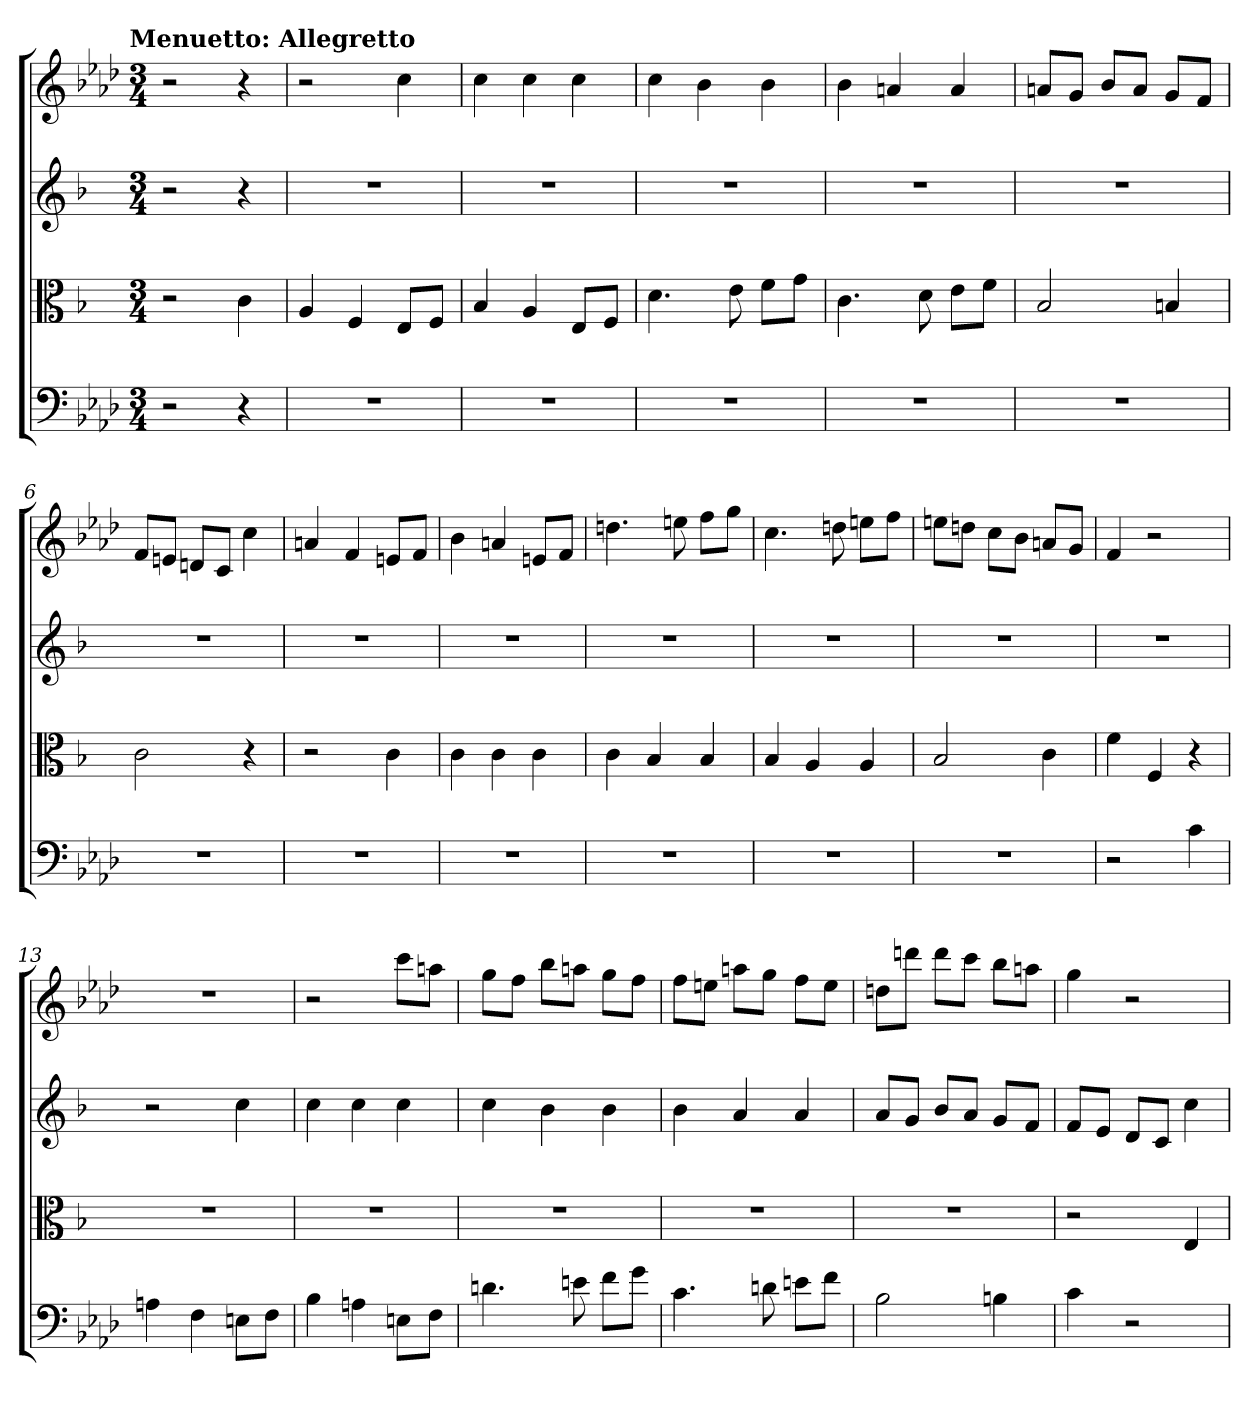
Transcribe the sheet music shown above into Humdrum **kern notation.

**kern	**kern	**kern	**kern
*part4	*part3	*part2	*part1
*staff4	*staff3	*staff2	*staff1
*clefF4	*clefC3	*	*
*k[b-e-a-d-]	*k[b-]	*k[b-]	*k[b-e-a-d-]
*f:	*	*	*f:
!!LO:TX:omd:t=Menuetto&colon; Allegretto
*M3/4	*M3/4	*M3/4	*M3/4
*MM108	*MM108	*MM108	*MM108
=	=	=	=
2r	2r	2r	2r
4r	4c	4r	4r
=1	=1	=1	=1
2.r	4A	2.r	2r
.	4F	.	.
.	8E/L	.	4cc
.	8F/J	.	.
=2	=2	=2	=2
2.r	4B-	2.r	4cc
.	4A	.	4cc
.	8E/L	.	4cc
.	8F/J	.	.
=3	=3	=3	=3
2.r	4.d	2.r	4cc
.	.	.	4b-
.	8e	.	.
.	8f\L	.	4b-
.	8g\J	.	.
=4	=4	=4	=4
2.r	4.c	2.r	4b-
.	.	.	4an
.	8d	.	.
.	8e\L	.	4a
.	8f\J	.	.
=5	=5	=5	=5
2.r	2B-	2.r	8anL
.	.	.	8gJ
.	.	.	8b-L
.	.	.	8aJ
.	4Bn	.	8gL
.	.	.	8fJ
=6	=6	=6	=6
2.r	2c	2.r	8fL
.	.	.	8enJ
.	.	.	8dnL
.	.	.	8cJ
.	4r	.	4cc
=7	=7	=7	=7
2.r	2r	2.r	4an
.	.	.	4f
.	4c	.	8enL
.	.	.	8fJ
=8	=8	=8	=8
2.r	4c	2.r	4b-
.	4c	.	4an
.	4c	.	8enL
.	.	.	8fJ
=9	=9	=9	=9
2.r	4c	2.r	4.ddn
.	4B-	.	.
.	.	.	8een
.	4B-	.	8ffL
.	.	.	8ggJ
=10	=10	=10	=10
2.r	4B-	2.r	4.cc
.	4A	.	.
.	.	.	8ddn
.	4A	.	8eenL
.	.	.	8ffJ
=11	=11	=11	=11
2.r	2B-	2.r	8eenL
.	.	.	8ddnJ
.	.	.	8ccL
.	.	.	8b-J
.	4c	.	8anL
.	.	.	8gJ
=12	=12	=12	=12
2r	4f	2.r	4f
.	4F	.	2r
4c	4r	.	.
=13	=13	=13	=13
4An	2.r	2r	2.r
4F	.	.	.
8En\L	.	4cc	.
8F\J	.	.	.
=14	=14	=14	=14
4B-	2.r	4cc	2r
4An	.	4cc	.
8En\L	.	4cc	8cccL
8F\J	.	.	8aanJ
=15	=15	=15	=15
4.dn	2.r	4cc	8ggL
.	.	.	8ffJ
.	.	4b-	8bb-L
8en	.	.	8aanJ
8f\L	.	4b-	8ggL
8g\J	.	.	8ffJ
=16	=16	=16	=16
4.c	2.r	4b-	8ffL
.	.	.	8eenJ
.	.	4a	8aanL
8dn	.	.	8ggJ
8en\L	.	4a	8ffL
8f\J	.	.	8eeJ
=17	=17	=17	=17
2B-	2.r	8aL	8ddnL
.	.	8gJ	8dddnJ
.	.	8b-L	8dddL
.	.	8aJ	8cccJ
4Bn	.	8gL	8bb-L
.	.	8fJ	8aanJ
=18	=18	=18	=18
4c	2r	8fL	4gg
.	.	8eJ	.
2r	.	8dL	2r
.	.	8cJ	.
.	4E	4cc	.
=	=	=	=
*-	*-	*-	*-
